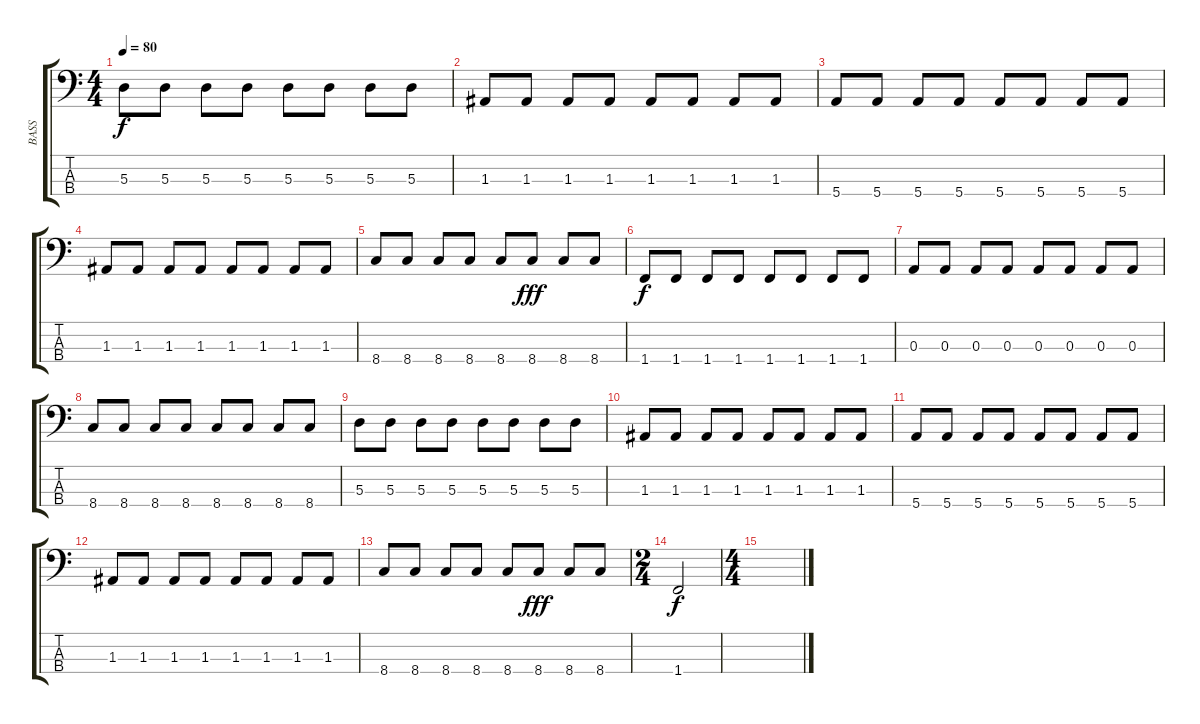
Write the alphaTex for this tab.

\track ("BASS" "BASS") {instrument electricbassfinger}
\staff {score tabs}
\tuning (G2 D2 A1 E1) {hide}
\ts (4 4)
\tempo 80
\clef f4
\ks c
5.3.8{dy f} 5.3.8 5.3.8 5.3.8 5.3.8 5.3.8 5.3.8 5.3.8 |
1.3.8 1.3.8 1.3.8 1.3.8 1.3.8 1.3.8 1.3.8 1.3.8 |
5.4.8 5.4.8 5.4.8 5.4.8 5.4.8 5.4.8 5.4.8 5.4.8 |
1.3.8 1.3.8 1.3.8 1.3.8 1.3.8 1.3.8 1.3.8 1.3.8 |
8.4.8 8.4.8 8.4.8 8.4.8 8.4.8 8.4.8{dy fff} 8.4.8 8.4.8 |
1.4.8{dy f} 1.4.8 1.4.8 1.4.8 1.4.8 1.4.8 1.4.8 1.4.8 |
0.3.8 0.3.8 0.3.8 0.3.8 0.3.8 0.3.8 0.3.8 0.3.8 |
8.4.8 8.4.8 8.4.8 8.4.8 8.4.8 8.4.8 8.4.8 8.4.8 |
5.3.8 5.3.8 5.3.8 5.3.8 5.3.8 5.3.8 5.3.8 5.3.8 |
1.3.8 1.3.8 1.3.8 1.3.8 1.3.8 1.3.8 1.3.8 1.3.8 |
5.4.8 5.4.8 5.4.8 5.4.8 5.4.8 5.4.8 5.4.8 5.4.8 |
1.3.8 1.3.8 1.3.8 1.3.8 1.3.8 1.3.8 1.3.8 1.3.8 |
8.4.8 8.4.8 8.4.8 8.4.8 8.4.8 8.4.8{dy fff} 8.4.8 8.4.8 |
\ts (2 4)
1.4.2{dy f} |
\ts (4 4)
